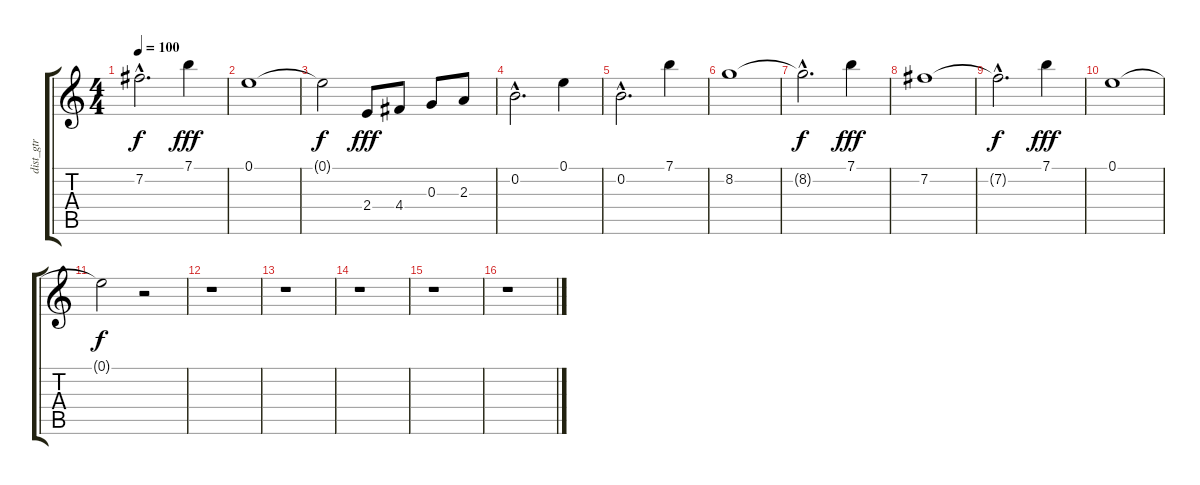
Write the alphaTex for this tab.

\track ("dist_gtr" "dist_gtr") {instrument distortionguitar}
\staff {score tabs}
\tuning (E4 B3 G3 D3 A2 E2) {hide}
\ts (4 4)
\tempo 100
\clef g2
\ks c
7.2{hac t}.2{d dy f} 7.1.4{dy fff} |
0.1.1 |
0.1{t}.2{dy f} 2.4.8{dy fff} 4.4.8 0.3.8 2.3.8 |
0.2{hac}.2{d} 0.1.4 |
0.2{hac}.2{d} 7.1.4 |
8.2.1 |
8.2{hac t}.2{d dy f} 7.1.4{dy fff} |
7.2.1 |
7.2{hac t}.2{d dy f} 7.1.4{dy fff} |
0.1.1 |
0.1{t}.2{dy f} r.2 |
r.1 |
r.1 |
r.1 |
r.1 |
r.1
